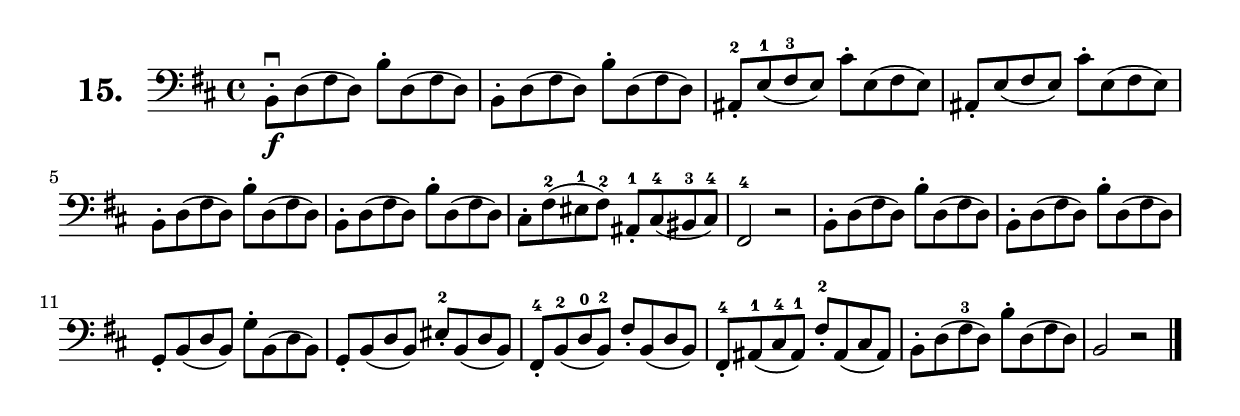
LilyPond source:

\version "2.18.2"

\score {
  \new StaffGroup = "" \with {
        instrumentName = \markup { \bold \huge { \larger "15." }}
      }
  <<
    \new Staff = "celloI"

    \relative c {
      \clef bass
      \key d \major
      \time 4/4

      b8-.\downbow\f d( fis d) b'-. d,( fis d)               | %01
      b-. d( fis d) b'-. d,( fis d)                          | %02
      ais-.-2 e'-1( fis-3 e) cis'-. e,( fis e)               | %03
      ais,-. e'( fis e) cis'-. e,( fis e)                    | %04
      b-. d( fis d) b'-. d,( fis d)                          | %05
      b-. d( fis d) b'-. d,( fis d)                          | %06
      cis-. fis-2( eis-1 fis-2) ais,-.-1 cis-4( bis-3 cis)-4 | %07
      fis,2-4 r                                              | %08
      b8-. d( fis d) b'-. d,( fis d)                         | %09
      b-. d( fis d) b'-. d,( fis d)                          | %10
      g,-. b( d b) g'-. b,( d b)                             | %11
      g-. b( d b) eis-2-. b( d b)                            | %12
      fis-4-. b-2( d-0 b-2) fis'-. b,( d b)                  | %13
      fis-.-4 ais-1( cis-4 ais-1) fis'-2-. ais,( cis ais)    | %14
      b-. d( fis-3 d) b'-. d,( fis d)                        | %15
      b2 r \bar "|."                                           %16

    }
  >>
  \layout {}
  \header {
    composer = "Sebastian Lee"
    %opus = "Op. 70"
  }
}
